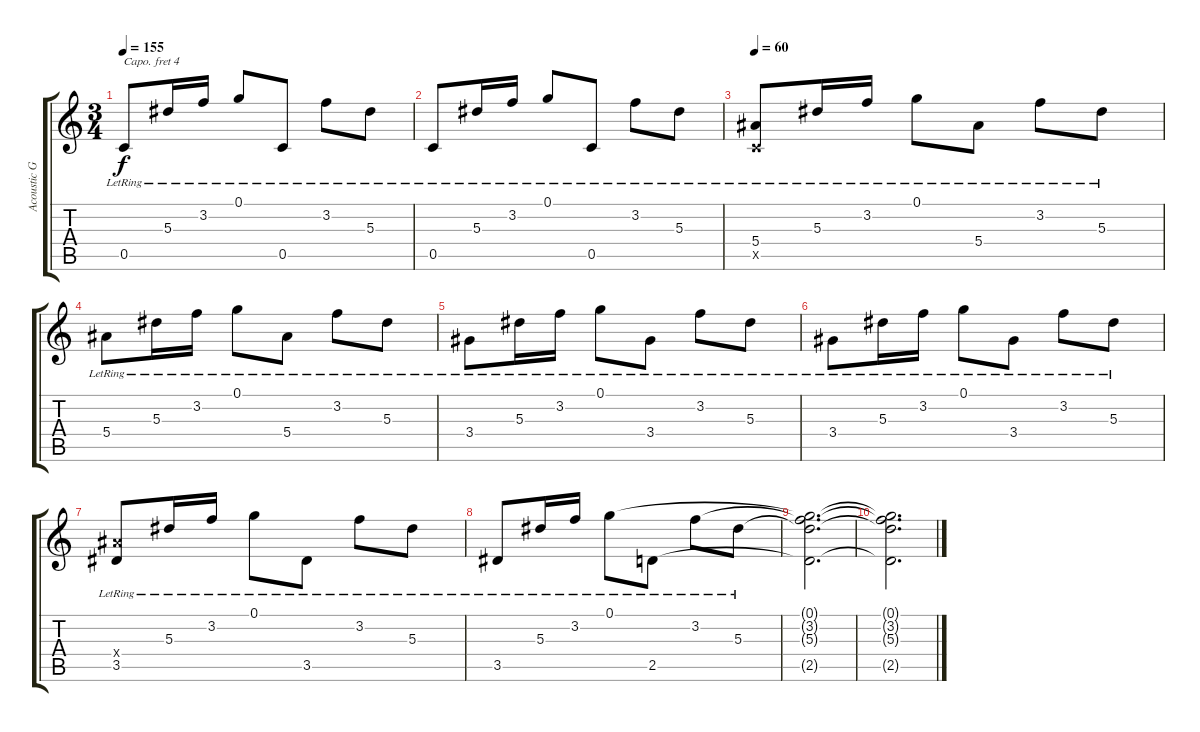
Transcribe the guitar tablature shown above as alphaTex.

\track ("Acoustic Guitar" "Acoustic G") {instrument acousticguitarsteel}
\staff {score tabs}
\capo 4
\tuning (Eb4 Bb3 Gb3 Db3 Ab2 Eb2) {hide}
\ts (3 4)
\tempo 155
\clef g2
\ks c
0.5{lr}.8{dy f} 5.3{lr}.16 3.2{lr}.16 0.1{lr}.8 0.5{lr}.8 3.2{lr}.8 5.3{lr}.8 |
0.5{lr}.8 5.3{lr}.16 3.2{lr}.16 0.1{lr}.8 0.5{lr}.8 3.2{lr}.8 5.3{lr}.8 |
\tempo 60
(5.4{lr} 0.5{x}).8 5.3{lr}.16 3.2{lr}.16 0.1{lr}.8 5.4{lr}.8 3.2{lr}.8 5.3{lr}.8 |
5.4{lr}.8 5.3{lr}.16 3.2{lr}.16 0.1{lr}.8 5.4{lr}.8 3.2{lr}.8 5.3{lr}.8 |
3.4{lr}.8 5.3{lr}.16 3.2{lr}.16 0.1{lr}.8 3.4{lr}.8 3.2{lr}.8 5.3{lr}.8 |
3.4{lr}.8 5.3{lr}.16 3.2{lr}.16 0.1{lr}.8 3.4{lr}.8 3.2{lr}.8 5.3{lr}.8 |
(5.4{x} 3.5{lr}).8 5.3{lr}.16 3.2{lr}.16 0.1{lr}.8 3.5{lr}.8 3.2{lr}.8 5.3{lr}.8 |
3.5{lr}.8 5.3{lr}.16 3.2{lr}.16 0.1{lr}.8 2.5{lr}.8 3.2{lr}.8 5.3{lr}.8 |
(0.1{t} 3.2{t} 5.3{t} 2.5{t}).2{d} |
(0.1{t} 3.2{t} 5.3{t} 2.5{t}).2{d}
